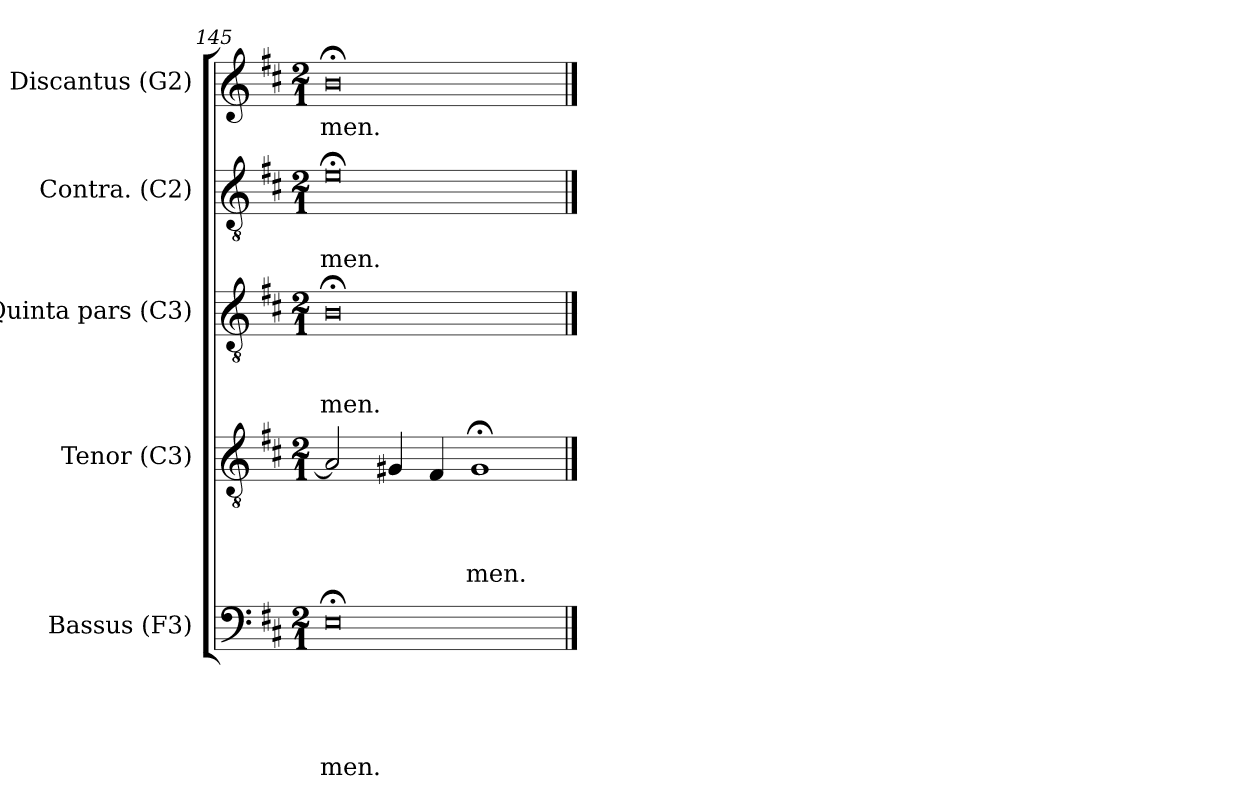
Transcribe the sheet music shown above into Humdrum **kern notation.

**kern	**text	**text	**text	**text	**text	**kern	**text	**text	**text	**text	**kern	**text	**text	**text	**kern	**text	**text	**kern	**text
*part5	*part5	*part5	*part5	*part5	*part5	*part4	*part4	*part4	*part4	*part4	*part3	*part3	*part3	*part3	*part2	*part2	*part2	*part1	*part1
*staff5	*staff5	*staff5	*staff5	*staff5	*staff5	*staff4	*staff4	*staff4	*staff4	*staff4	*staff3	*staff3	*staff3	*staff3	*staff2	*staff2	*staff2	*staff1	*staff1
*I"Bassus (F3)	*	*	*	*	*	*I"Tenor (C3)	*	*	*	*	*I"Quinta pars (C3)	*	*	*	*I"Contra. (C2)	*	*	*I"Discantus (G2)	*
*I'B	*	*	*	*	*	*I'T	*	*	*	*	*I'QP	*	*	*	*I'Ct	*	*	*I'D	*
*clefF4	*	*	*	*	*	*clefGv2	*	*	*	*	*clefGv2	*	*	*	*clefGv2	*	*	*clefG2	*
*k[f#c#]	*	*	*	*	*	*k[f#c#]	*	*	*	*	*k[f#c#]	*	*	*	*k[f#c#]	*	*	*k[f#c#]	*
*D:	*	*	*	*	*	*D:	*	*	*	*	*D:	*	*	*	*D:	*	*	*D:	*
*M2/1	*	*	*	*	*	*M2/1	*	*	*	*	*M2/1	*	*	*	*M2/1	*	*	*M2/1	*
=145	=145	=145	=145	=145	=145	=145	=145	=145	=145	=145	=145	=145	=145	=145	=145	=145	=145	=145	=145
!	!	!	!	!	!LO:LY:b	!	!	!	!	!	!	!	!	!LO:LY:b	!	!	!LO:LY:b	!	!LO:LY:b
0E;<	.	.	.	.	-men.	2A/]	.	.	.	.	0B;<	.	.	-men.	0e;<	.	-men.	0b;<	-men.
.	.	.	.	.	.	4G#X/	.	.	.	.	.	.	.	.	.	.	.	.	.
.	.	.	.	.	.	4F#/	.	.	.	.	.	.	.	.	.	.	.	.	.
!	!	!	!	!	!	!	!	!	!	!LO:LY:b	!	!	!	!	!	!	!	!	!
.	.	.	.	.	.	1G#;	.	.	.	-men.	.	.	.	.	.	.	.	.	.
==	==	==	==	==	==	==	==	==	==	==	==	==	==	==	==	==	==	==	==
*-	*-	*-	*-	*-	*-	*-	*-	*-	*-	*-	*-	*-	*-	*-	*-	*-	*-	*-	*-
